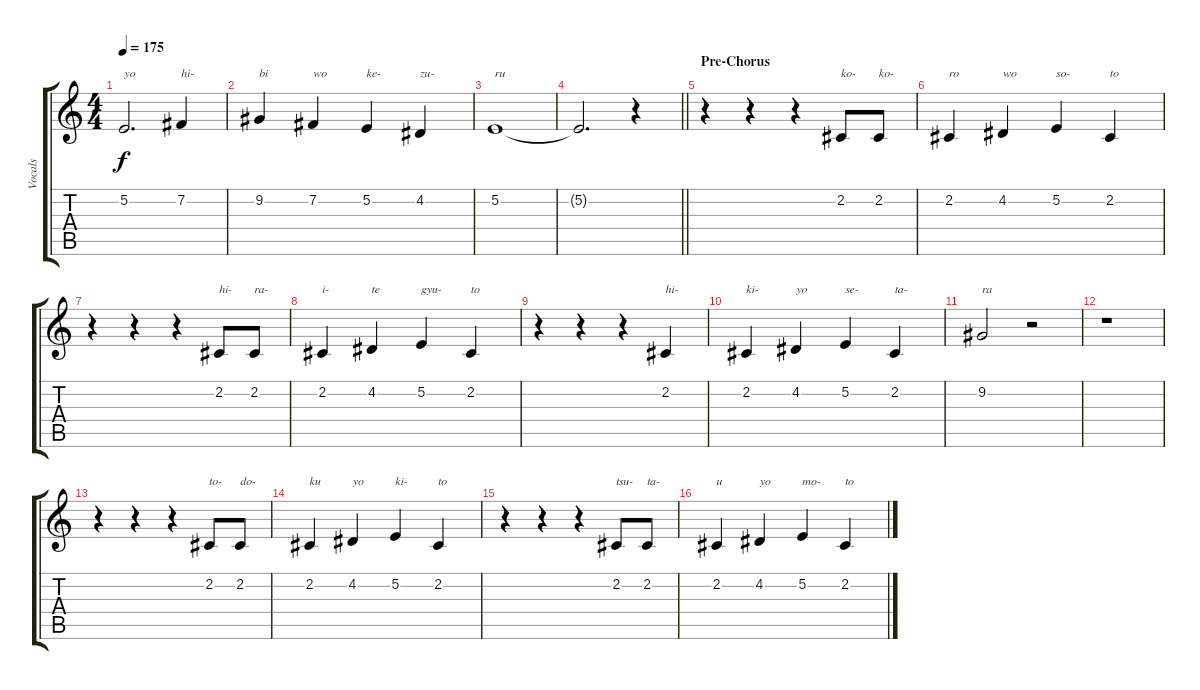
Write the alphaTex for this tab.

\track ("Vocals" "Vocals") {instrument synthvoice}
\staff {score tabs}
\tuning (E4 B3 G3 D3 A2 E2) {hide}
\ts (4 4)
\tempo 175
\clef g2
\ks c
5.2.2{d txt "yo" dy f} 7.2.4{txt "hi-"} |
9.2.4{txt "bi"} 7.2.4{txt "wo"} 5.2.4{txt "ke-"} 4.2.4{txt "zu-"} |
5.2.1{txt "ru"} |
\barLineRight lightlight
5.2{t}.2{d} r.4 |
\section ("" "Pre-Chorus")
r.4 r.4 r.4 2.2.8{txt "ko-"} 2.2.8{txt "ko-"} |
2.2.4{txt "ro"} 4.2.4{txt "wo"} 5.2.4{txt "so-"} 2.2.4{txt "to"} |
r.4 r.4 r.4 2.2.8{txt "hi-"} 2.2.8{txt "ra-"} |
2.2.4{txt "i-"} 4.2.4{txt "te"} 5.2.4{txt "gyu-"} 2.2.4{txt "to"} |
r.4 r.4 r.4 2.2.4{txt "hi-"} |
2.2.4{txt "ki-"} 4.2.4{txt "yo"} 5.2.4{txt "se-"} 2.2.4{txt "ta-"} |
9.2.2{txt "ra"} r.2 |
r.1 |
r.4 r.4 r.4 2.2.8{txt "to-"} 2.2.8{txt "do-"} |
2.2.4{txt "ku"} 4.2.4{txt "yo"} 5.2.4{txt "ki-"} 2.2.4{txt "to"} |
r.4 r.4 r.4 2.2.8{txt "tsu-"} 2.2.8{txt "ta-"} |
2.2.4{txt "u"} 4.2.4{txt "yo"} 5.2.4{txt "mo-"} 2.2.4{txt "to"}
